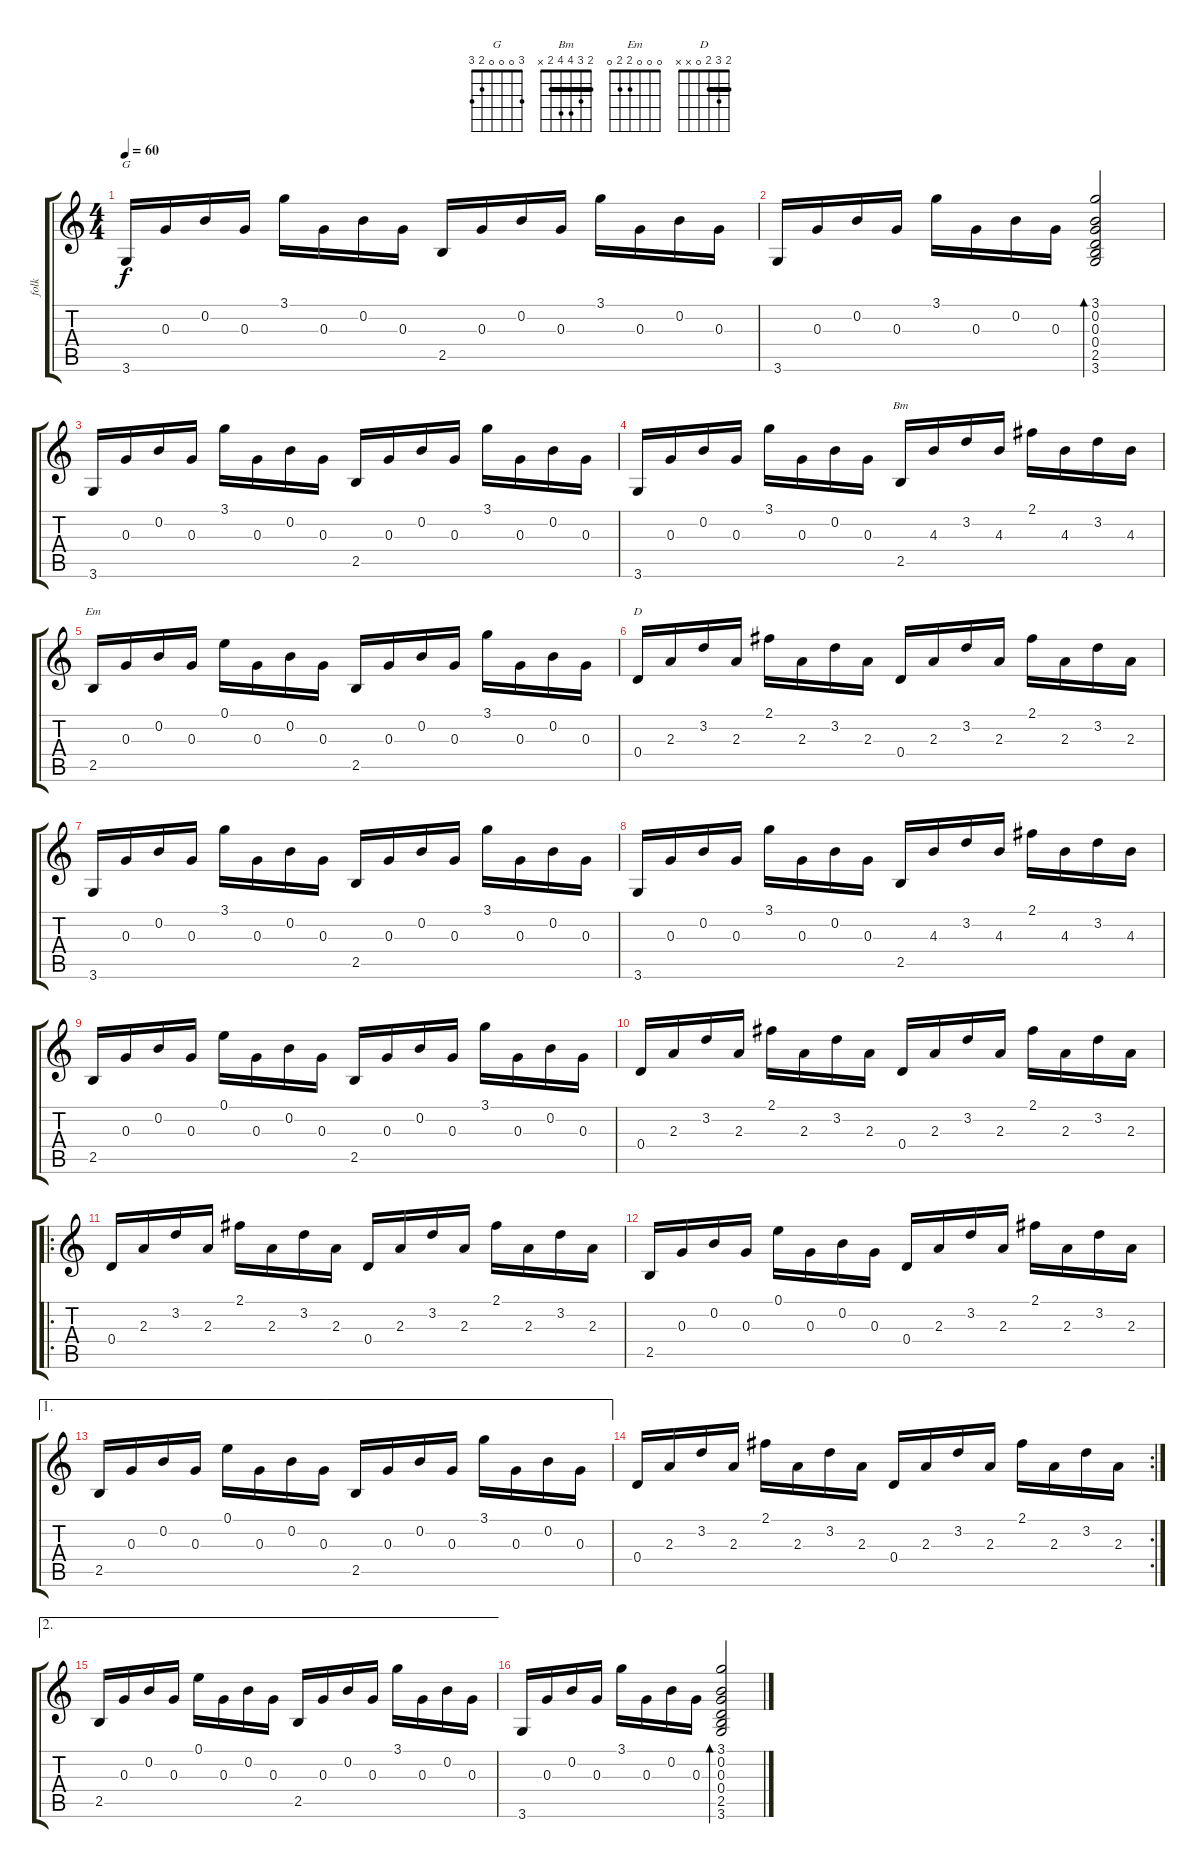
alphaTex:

\track ("folk" "folk") {instrument acousticguitarsteel}
\staff {score tabs}
\tuning (E4 B3 G3 D3 A2 E2) {hide}
\chord ("G" 3 0 0 0 2 3)
\chord ("Bm" 2 3 4 4 2 x) {barre 2}
\chord ("Em" 0 0 0 2 2 0)
\chord ("D" 2 3 2 0 x x) {barre 2}
\ts (4 4)
\tempo 60
\clef g2
\ks c
3.6.16{ch "G" dy f instrument acousticguitarsteel} 0.3.16 0.2.16 0.3.16 3.1.16 0.3.16 0.2.16 0.3.16 2.5.16 0.3.16 0.2.16 0.3.16 3.1.16 0.3.16 0.2.16 0.3.16 |
3.6.16 0.3.16 0.2.16 0.3.16 3.1.16 0.3.16 0.2.16 0.3.16 (3.1 0.2 0.3 0.4 2.5 3.6).2{bd 120} |
3.6.16 0.3.16 0.2.16 0.3.16 3.1.16 0.3.16 0.2.16 0.3.16 2.5.16 0.3.16 0.2.16 0.3.16 3.1.16 0.3.16 0.2.16 0.3.16 |
3.6.16 0.3.16 0.2.16 0.3.16 3.1.16 0.3.16 0.2.16 0.3.16 2.5.16{ch "Bm"} 4.3.16 3.2.16 4.3.16 2.1.16 4.3.16 3.2.16 4.3.16 |
2.5.16{ch "Em"} 0.3.16 0.2.16 0.3.16 0.1.16 0.3.16 0.2.16 0.3.16 2.5.16 0.3.16 0.2.16 0.3.16 3.1.16 0.3.16 0.2.16 0.3.16 |
0.4.16{ch "D"} 2.3.16 3.2.16 2.3.16 2.1.16 2.3.16 3.2.16 2.3.16 0.4.16 2.3.16 3.2.16 2.3.16 2.1.16 2.3.16 3.2.16 2.3.16 |
3.6.16 0.3.16 0.2.16 0.3.16 3.1.16 0.3.16 0.2.16 0.3.16 2.5.16 0.3.16 0.2.16 0.3.16 3.1.16 0.3.16 0.2.16 0.3.16 |
3.6.16 0.3.16 0.2.16 0.3.16 3.1.16 0.3.16 0.2.16 0.3.16 2.5.16 4.3.16 3.2.16 4.3.16 2.1.16 4.3.16 3.2.16 4.3.16 |
2.5.16 0.3.16 0.2.16 0.3.16 0.1.16 0.3.16 0.2.16 0.3.16 2.5.16 0.3.16 0.2.16 0.3.16 3.1.16 0.3.16 0.2.16 0.3.16 |
0.4.16 2.3.16 3.2.16 2.3.16 2.1.16 2.3.16 3.2.16 2.3.16 0.4.16 2.3.16 3.2.16 2.3.16 2.1.16 2.3.16 3.2.16 2.3.16 |
\ro
0.4.16 2.3.16 3.2.16 2.3.16 2.1.16 2.3.16 3.2.16 2.3.16 0.4.16 2.3.16 3.2.16 2.3.16 2.1.16 2.3.16 3.2.16 2.3.16 |
2.5.16 0.3.16 0.2.16 0.3.16 0.1.16 0.3.16 0.2.16 0.3.16 0.4.16 2.3.16 3.2.16 2.3.16 2.1.16 2.3.16 3.2.16 2.3.16 |
\ae 1
2.5.16 0.3.16 0.2.16 0.3.16 0.1.16 0.3.16 0.2.16 0.3.16 2.5.16 0.3.16 0.2.16 0.3.16 3.1.16 0.3.16 0.2.16 0.3.16 |
\rc 2
0.4.16 2.3.16 3.2.16 2.3.16 2.1.16 2.3.16 3.2.16 2.3.16 0.4.16 2.3.16 3.2.16 2.3.16 2.1.16 2.3.16 3.2.16 2.3.16 |
\ae 2
2.5.16 0.3.16 0.2.16 0.3.16 0.1.16 0.3.16 0.2.16 0.3.16 2.5.16 0.3.16 0.2.16 0.3.16 3.1.16 0.3.16 0.2.16 0.3.16 |
3.6.16 0.3.16 0.2.16 0.3.16 3.1.16 0.3.16 0.2.16 0.3.16 (3.1 0.2 0.3 0.4 2.5 3.6).2{bd 120}
